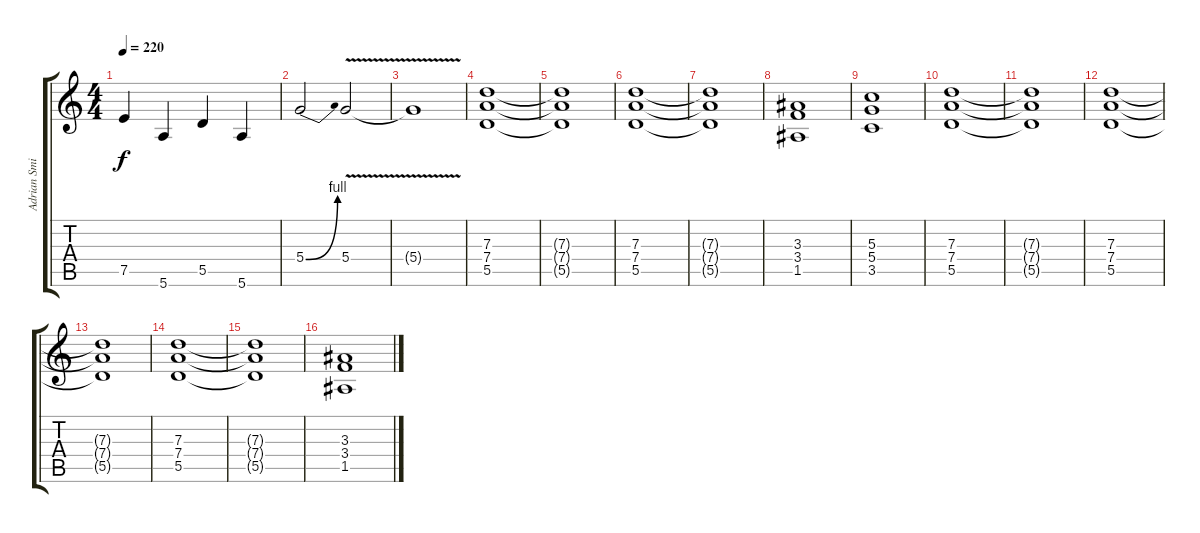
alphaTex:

\track ("Adrian Smith" "Adrian Smi") {instrument distortionguitar}
\staff {score tabs}
\tuning (E4 B3 G3 D3 A2 E2) {hide}
\ts (4 4)
\tempo 220
\clef g2
\ks c
7.5{t}.4{dy f} 5.6.4 5.5.4 5.6.4 |
5.4{be (bend 0 0 60 4)}.2 5.4{v}.2 |
5.4{t}.1 |
(7.3 7.4 5.5).1 |
(7.3{t} 7.4{t} 5.5{t}).1 |
(7.3 7.4 5.5).1 |
(7.3{t} 7.4{t} 5.5{t}).1 |
(3.3 3.4 1.5).1 |
(5.3 5.4 3.5).1 |
(7.3 7.4 5.5).1 |
(7.3{t} 7.4{t} 5.5{t}).1 |
(7.3 7.4 5.5).1 |
(7.3{t} 7.4{t} 5.5{t}).1 |
(7.3 7.4 5.5).1 |
(7.3{t} 7.4{t} 5.5{t}).1 |
(3.3 3.4 1.5).1
